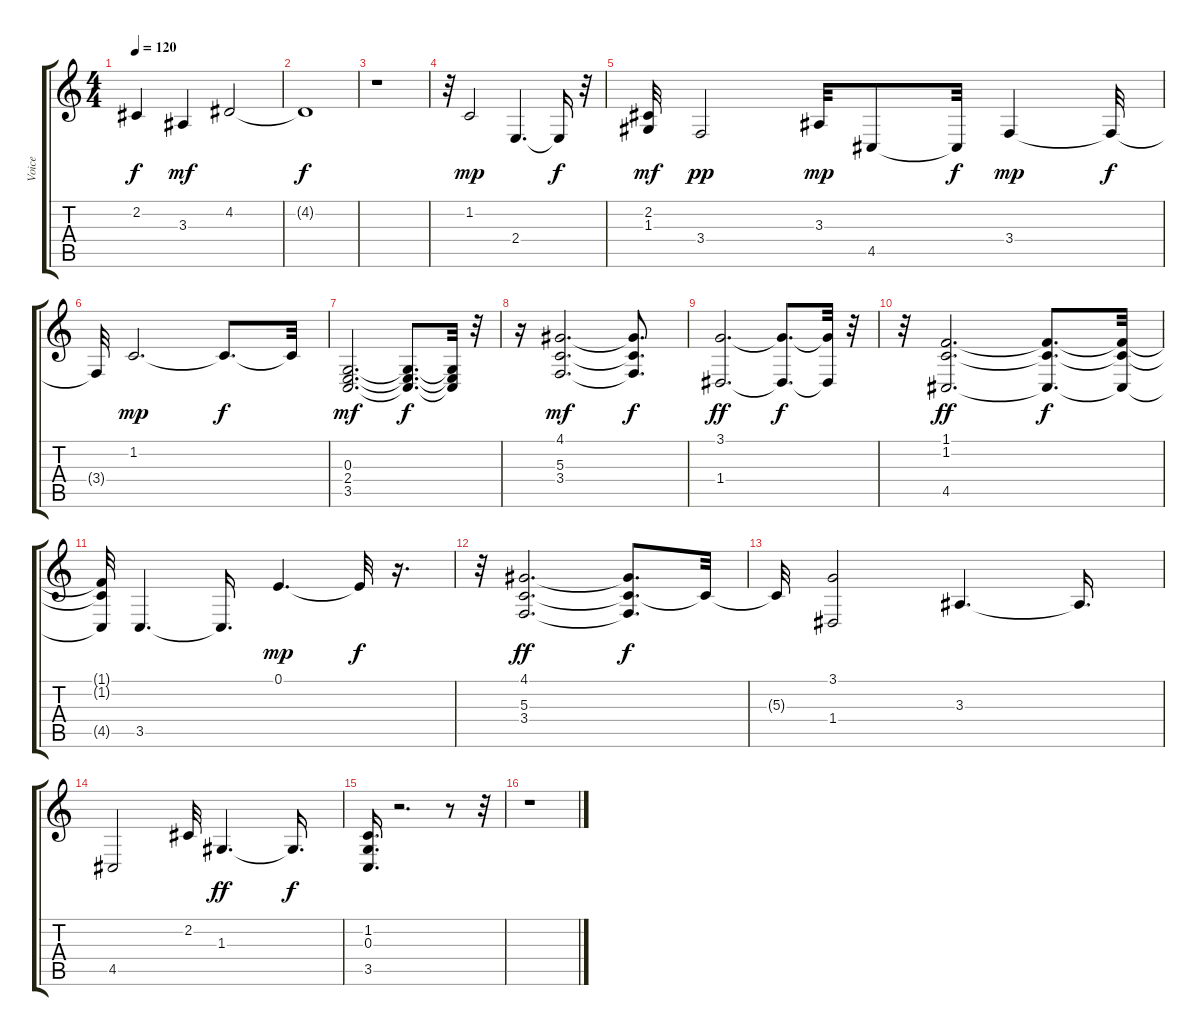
\track ("Voice                               " "Voice     ") {instrument choiraahs}
\staff {score tabs}
\tuning (E4 B3 G3 D3 A2 E2) {hide}
\ts (4 4)
\tempo 120
\clef g2
\ks c
2.2{t}.4{dy f} 3.3.4{dy mf} 4.2.2 |
4.2{t}.1{dy f} |
r.1 |
r.32 1.2.2{dy mp} 2.4.4{d} 2.4{t}.16{dy f} r.32 |
(2.2 1.3).32{dy mf} 3.4.2{dy pp} 3.3.32{dy mp} 4.5.8 4.5{t}.32{dy f} 3.4.4{dy mp} 3.4{t}.32{dy f} |
3.4{t}.32 1.2.2{d dy mp} 1.2{t}.8{d dy f} 1.2{t}.32 |
(0.3 2.4 3.5).2{d dy mf} (0.3{t} 2.4{t} 3.5{t}).8{d dy f} (0.3{t} 2.4{t} 3.5{t}).32 r.32 |
r.16 (4.1 5.3 3.4).2{d dy mf} (4.1{t} 5.3{t} 3.4{t}).8{d dy f} |
(3.1 1.4).2{d dy ff} (3.1{t} 1.4{t}).8{d dy f} (3.1{t} 1.4{t}).32 r.32 |
r.32 (1.1 1.2 4.5).2{d dy ff} (1.1{t} 1.2{t} 4.5{t}).8{d dy f} (1.1{t} 1.2{t} 4.5{t}).32 |
(1.1{t} 1.2{t} 4.5{t}).32 3.5.4{d} 3.5{t}.16{d} 0.1.4{d dy mp} 0.1{t}.32{dy f} r.16{d} |
r.32 (4.1 5.3 3.4).2{d dy ff} (4.1{t} 5.3{t} 3.4{t}).8{d dy f} 5.3{t}.32 |
5.3{t}.32 (3.1 1.4).2 3.3.4{d} 3.3{t}.16{d} |
4.5.2 2.2.32 1.3.4{d dy ff} 1.3{t}.16{d dy f} |
(1.2 0.3 3.5).16{d} r.2{d} r.8 r.32 |
r.1
